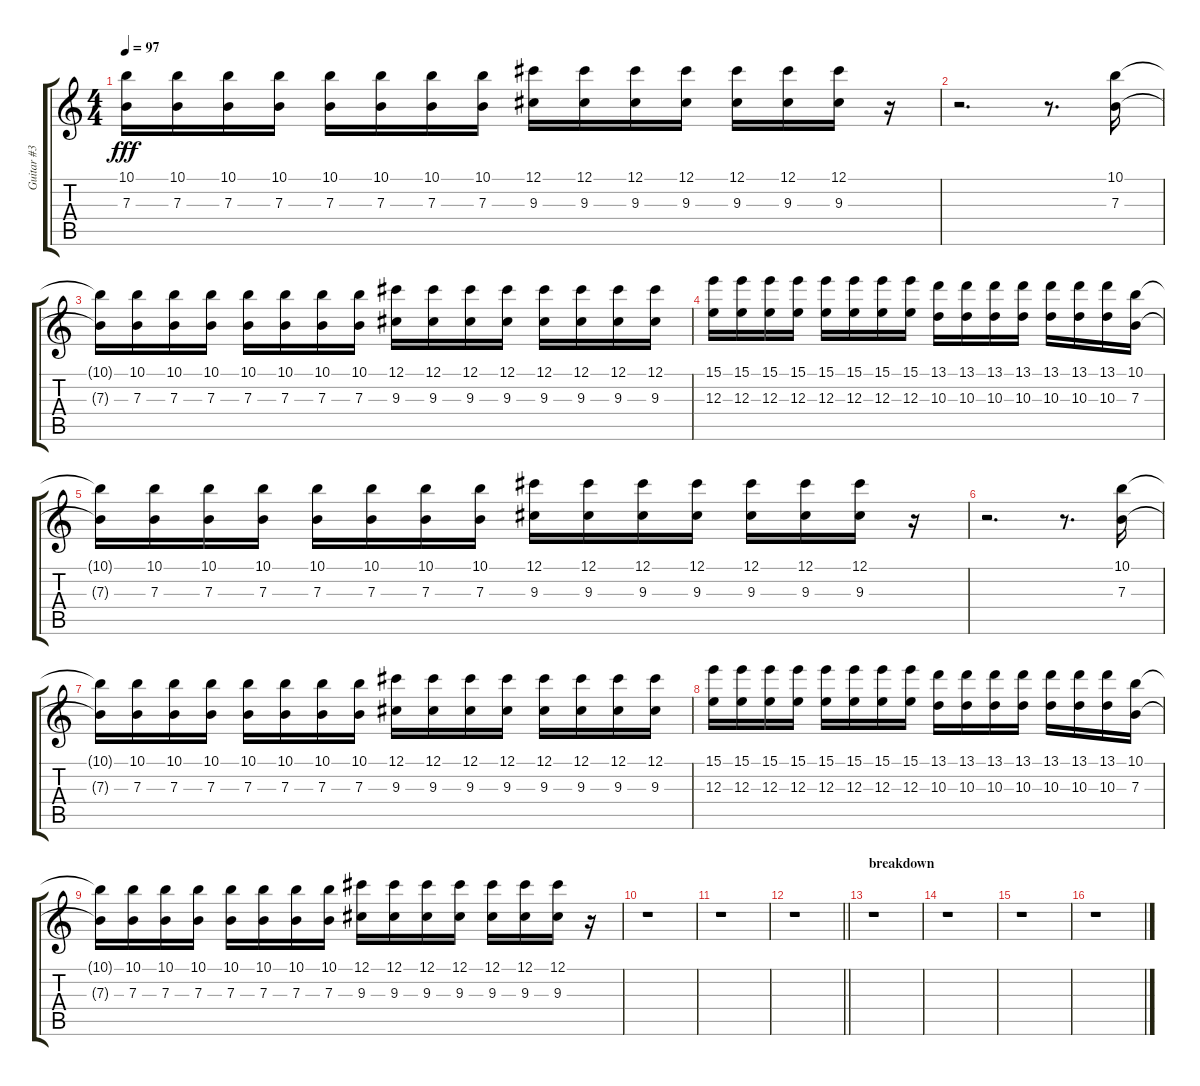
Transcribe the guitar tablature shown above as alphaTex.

\track ("Guitar #3" "Guitar #3") {instrument overdrivenguitar}
\staff {score tabs}
\tuning (Db4 Ab3 E3 B2 Gb2 B1) {hide}
\ts (4 4)
\tempo 97
\clef g2
\ks c
(10.1{t} 7.3{t}).16{dy fff} (10.1 7.3).16 (10.1 7.3).16 (10.1 7.3).16 (10.1 7.3).16 (10.1 7.3).16 (10.1 7.3).16 (10.1 7.3).16 (12.1 9.3).16 (12.1 9.3).16 (12.1 9.3).16 (12.1 9.3).16 (12.1 9.3).16 (12.1 9.3).16 (12.1 9.3).16 r.16 |
r.2{d} r.8{d} (10.1 7.3).16 |
(10.1{t} 7.3{t}).16 (10.1 7.3).16 (10.1 7.3).16 (10.1 7.3).16 (10.1 7.3).16 (10.1 7.3).16 (10.1 7.3).16 (10.1 7.3).16 (12.1 9.3).16 (12.1 9.3).16 (12.1 9.3).16 (12.1 9.3).16 (12.1 9.3).16 (12.1 9.3).16 (12.1 9.3).16 (12.1 9.3).16 |
(15.1 12.3).16 (15.1 12.3).16 (15.1 12.3).16 (15.1 12.3).16 (15.1 12.3).16 (15.1 12.3).16 (15.1 12.3).16 (15.1 12.3).16 (13.1 10.3).16 (13.1 10.3).16 (13.1 10.3).16 (13.1 10.3).16 (13.1 10.3).16 (13.1 10.3).16 (13.1 10.3).16 (10.1 7.3).16 |
(10.1{t} 7.3{t}).16 (10.1 7.3).16 (10.1 7.3).16 (10.1 7.3).16 (10.1 7.3).16 (10.1 7.3).16 (10.1 7.3).16 (10.1 7.3).16 (12.1 9.3).16 (12.1 9.3).16 (12.1 9.3).16 (12.1 9.3).16 (12.1 9.3).16 (12.1 9.3).16 (12.1 9.3).16 r.16 |
r.2{d} r.8{d} (10.1 7.3).16 |
(10.1{t} 7.3{t}).16 (10.1 7.3).16 (10.1 7.3).16 (10.1 7.3).16 (10.1 7.3).16 (10.1 7.3).16 (10.1 7.3).16 (10.1 7.3).16 (12.1 9.3).16 (12.1 9.3).16 (12.1 9.3).16 (12.1 9.3).16 (12.1 9.3).16 (12.1 9.3).16 (12.1 9.3).16 (12.1 9.3).16 |
(15.1 12.3).16 (15.1 12.3).16 (15.1 12.3).16 (15.1 12.3).16 (15.1 12.3).16 (15.1 12.3).16 (15.1 12.3).16 (15.1 12.3).16 (13.1 10.3).16 (13.1 10.3).16 (13.1 10.3).16 (13.1 10.3).16 (13.1 10.3).16 (13.1 10.3).16 (13.1 10.3).16 (10.1 7.3).16 |
(10.1{t} 7.3{t}).16 (10.1 7.3).16 (10.1 7.3).16 (10.1 7.3).16 (10.1 7.3).16 (10.1 7.3).16 (10.1 7.3).16 (10.1 7.3).16 (12.1 9.3).16 (12.1 9.3).16 (12.1 9.3).16 (12.1 9.3).16 (12.1 9.3).16 (12.1 9.3).16 (12.1 9.3).16 r.16 |
r.1 |
r.1 |
\barLineRight lightlight
r.1 |
\section ("" "breakdown")
r.1 |
r.1 |
r.1 |
r.1
